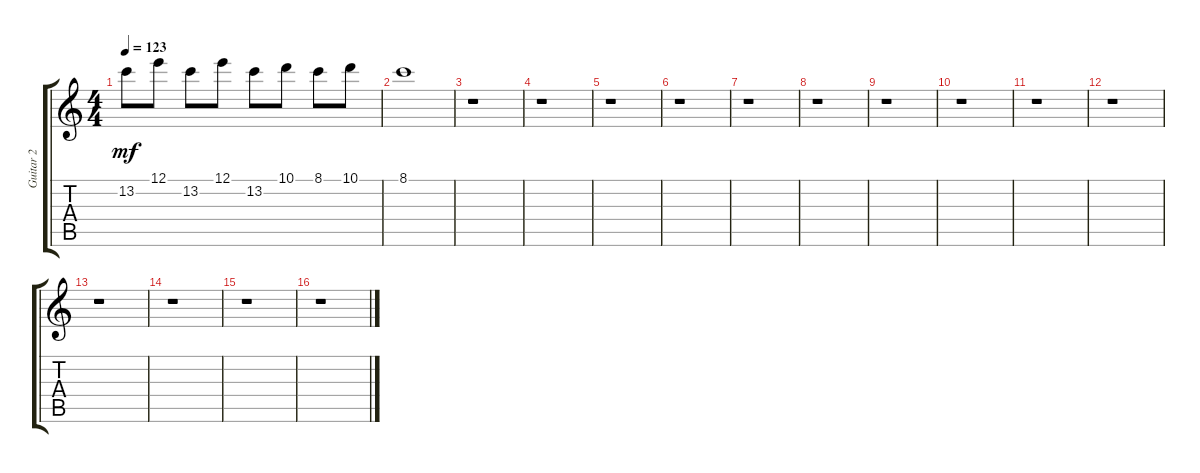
\track ("Guitar 2" "Guitar 2") {instrument overdrivenguitar}
\staff {score tabs}
\tuning (E4 B3 G3 D3 A2 E2) {hide}
\ts (4 4)
\tempo 123
\clef g2
\ks c
13.2.8{dy mf} 12.1.8 13.2.8 12.1.8 13.2.8 10.1.8 8.1.8 10.1.8 |
8.1.1 |
r.1 |
r.1 |
r.1 |
r.1 |
r.1 |
r.1 |
r.1 |
r.1 |
r.1 |
r.1 |
r.1 |
r.1 |
r.1 |
r.1
